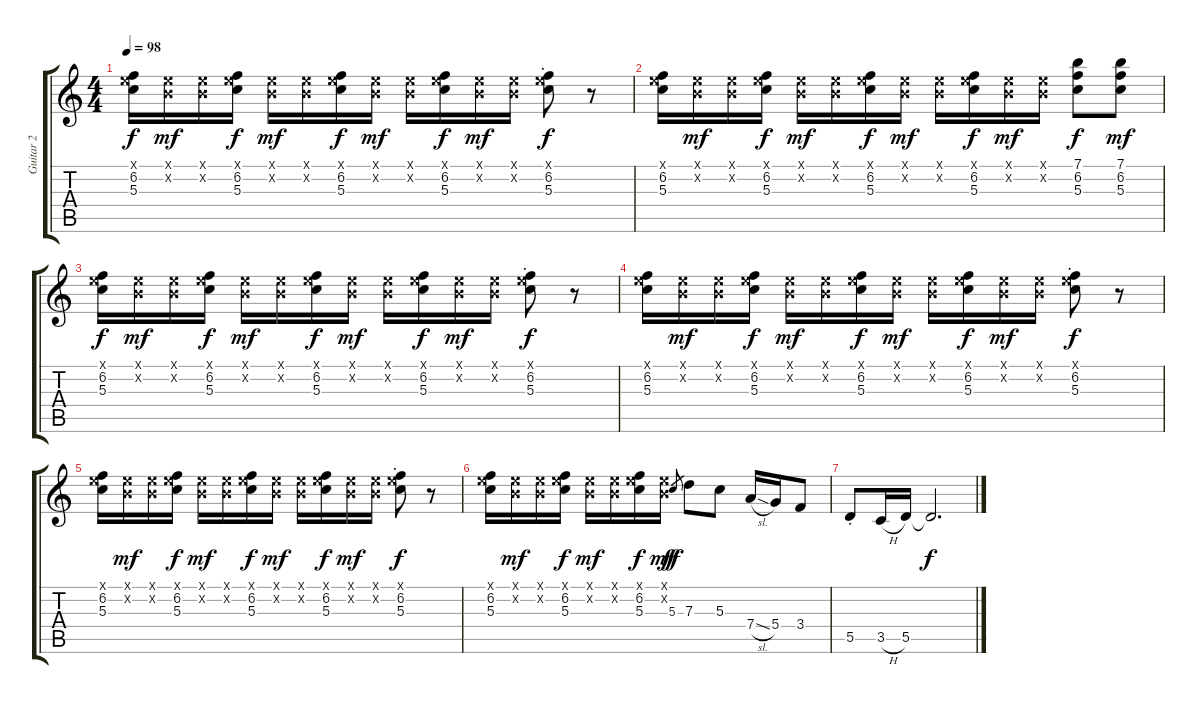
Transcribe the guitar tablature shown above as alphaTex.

\track ("Guitar 2" "Guitar 2") {instrument acousticguitarsteel}
\staff {score tabs}
\tuning (E4 B3 G3 D3 A2 E2) {hide}
\ts (4 4)
\tempo 98
\clef g2
\ks c
(0.1{x} 6.2 5.3).16{dy f} (0.1{x} 0.2{x}).16{dy mf} (0.1{x} 0.2{x}).16 (0.1{x} 6.2 5.3).16{dy f} (0.1{x} 0.2{x}).16{dy mf} (0.1{x} 0.2{x}).16 (0.1{x} 6.2 5.3).16{dy f} (0.1{x} 0.2{x}).16{dy mf} (0.1{x} 0.2{x}).16 (0.1{x} 6.2 5.3).16{dy f} (0.1{x} 0.2{x}).16{dy mf} (0.1{x} 0.2{x}).16 (0.1{x} 6.2{st} 5.3{st}).8{dy f} r.8 |
(0.1{x} 6.2 5.3).16 (0.1{x} 0.2{x}).16{dy mf} (0.1{x} 0.2{x}).16 (0.1{x} 6.2 5.3).16{dy f} (0.1{x} 0.2{x}).16{dy mf} (0.1{x} 0.2{x}).16 (0.1{x} 6.2 5.3).16{dy f} (0.1{x} 0.2{x}).16{dy mf} (0.1{x} 0.2{x}).16 (0.1{x} 6.2 5.3).16{dy f} (0.1{x} 0.2{x}).16{dy mf} (0.1{x} 0.2{x}).16 (7.1 6.2 5.3).8{dy f} (7.1 6.2 5.3).8{dy mf} |
(0.1{x} 6.2 5.3).16{dy f} (0.1{x} 0.2{x}).16{dy mf} (0.1{x} 0.2{x}).16 (0.1{x} 6.2 5.3).16{dy f} (0.1{x} 0.2{x}).16{dy mf} (0.1{x} 0.2{x}).16 (0.1{x} 6.2 5.3).16{dy f} (0.1{x} 0.2{x}).16{dy mf} (0.1{x} 0.2{x}).16 (0.1{x} 6.2 5.3).16{dy f} (0.1{x} 0.2{x}).16{dy mf} (0.1{x} 0.2{x}).16 (0.1{x} 6.2{st} 5.3{st}).8{dy f} r.8 |
(0.1{x} 6.2 5.3).16 (0.1{x} 0.2{x}).16{dy mf} (0.1{x} 0.2{x}).16 (0.1{x} 6.2 5.3).16{dy f} (0.1{x} 0.2{x}).16{dy mf} (0.1{x} 0.2{x}).16 (0.1{x} 6.2 5.3).16{dy f} (0.1{x} 0.2{x}).16{dy mf} (0.1{x} 0.2{x}).16 (0.1{x} 6.2 5.3).16{dy f} (0.1{x} 0.2{x}).16{dy mf} (0.1{x} 0.2{x}).16 (0.1{x} 6.2{st} 5.3{st}).8{dy f} r.8 |
(0.1{x} 6.2 5.3).16 (0.1{x} 0.2{x}).16{dy mf} (0.1{x} 0.2{x}).16 (0.1{x} 6.2 5.3).16{dy f} (0.1{x} 0.2{x}).16{dy mf} (0.1{x} 0.2{x}).16 (0.1{x} 6.2 5.3).16{dy f} (0.1{x} 0.2{x}).16{dy mf} (0.1{x} 0.2{x}).16 (0.1{x} 6.2 5.3).16{dy f} (0.1{x} 0.2{x}).16{dy mf} (0.1{x} 0.2{x}).16 (0.1{x} 6.2{st} 5.3{st}).8{dy f} r.8 |
(0.1{x} 6.2 5.3).16 (0.1{x} 0.2{x}).16{dy mf} (0.1{x} 0.2{x}).16 (0.1{x} 6.2 5.3).16{dy f} (0.1{x} 0.2{x}).16{dy mf} (0.1{x} 0.2{x}).16 (0.1{x} 6.2 5.3).16{dy f} (0.1{x} 0.2{x}).16{dy mf} 5.3.8{gr dy ff} 7.3.8 5.3.8 7.4{sl}.16 5.4.16 3.4.8 |
5.5{st}.8 3.5{h}.16 5.5.16 5.5{t}.2{d dy f}
